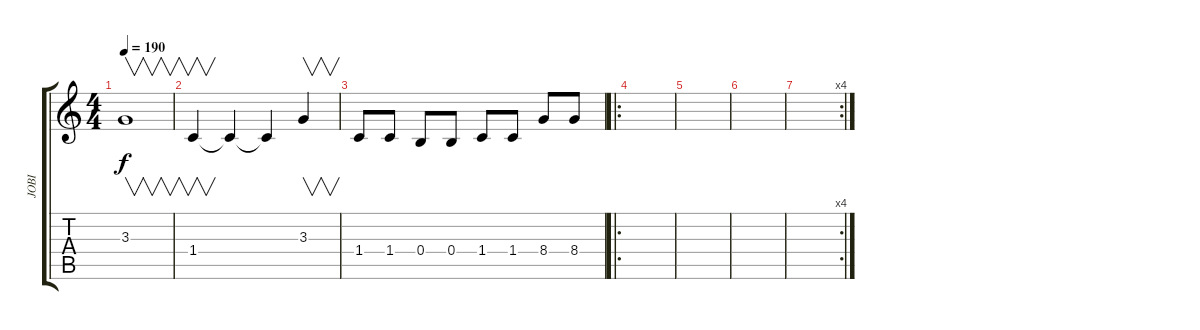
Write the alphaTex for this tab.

\track ("JOBI" "JOBI") {instrument distortionguitar}
\staff {score tabs}
\tuning (Db4 Ab3 E3 B2 Gb2 B1) {hide}
\ts (4 4)
\tempo 190
\clef g2
\ks c
3.3.1{v dy f} |
1.4.4{v} 1.4{t}.4 1.4{t}.4 3.3.4{v} |
1.4.8 1.4.8 0.4.8 0.4.8 1.4.8 1.4.8 8.4.8 8.4.8 |
\ro
|
|
|
\rc 4
